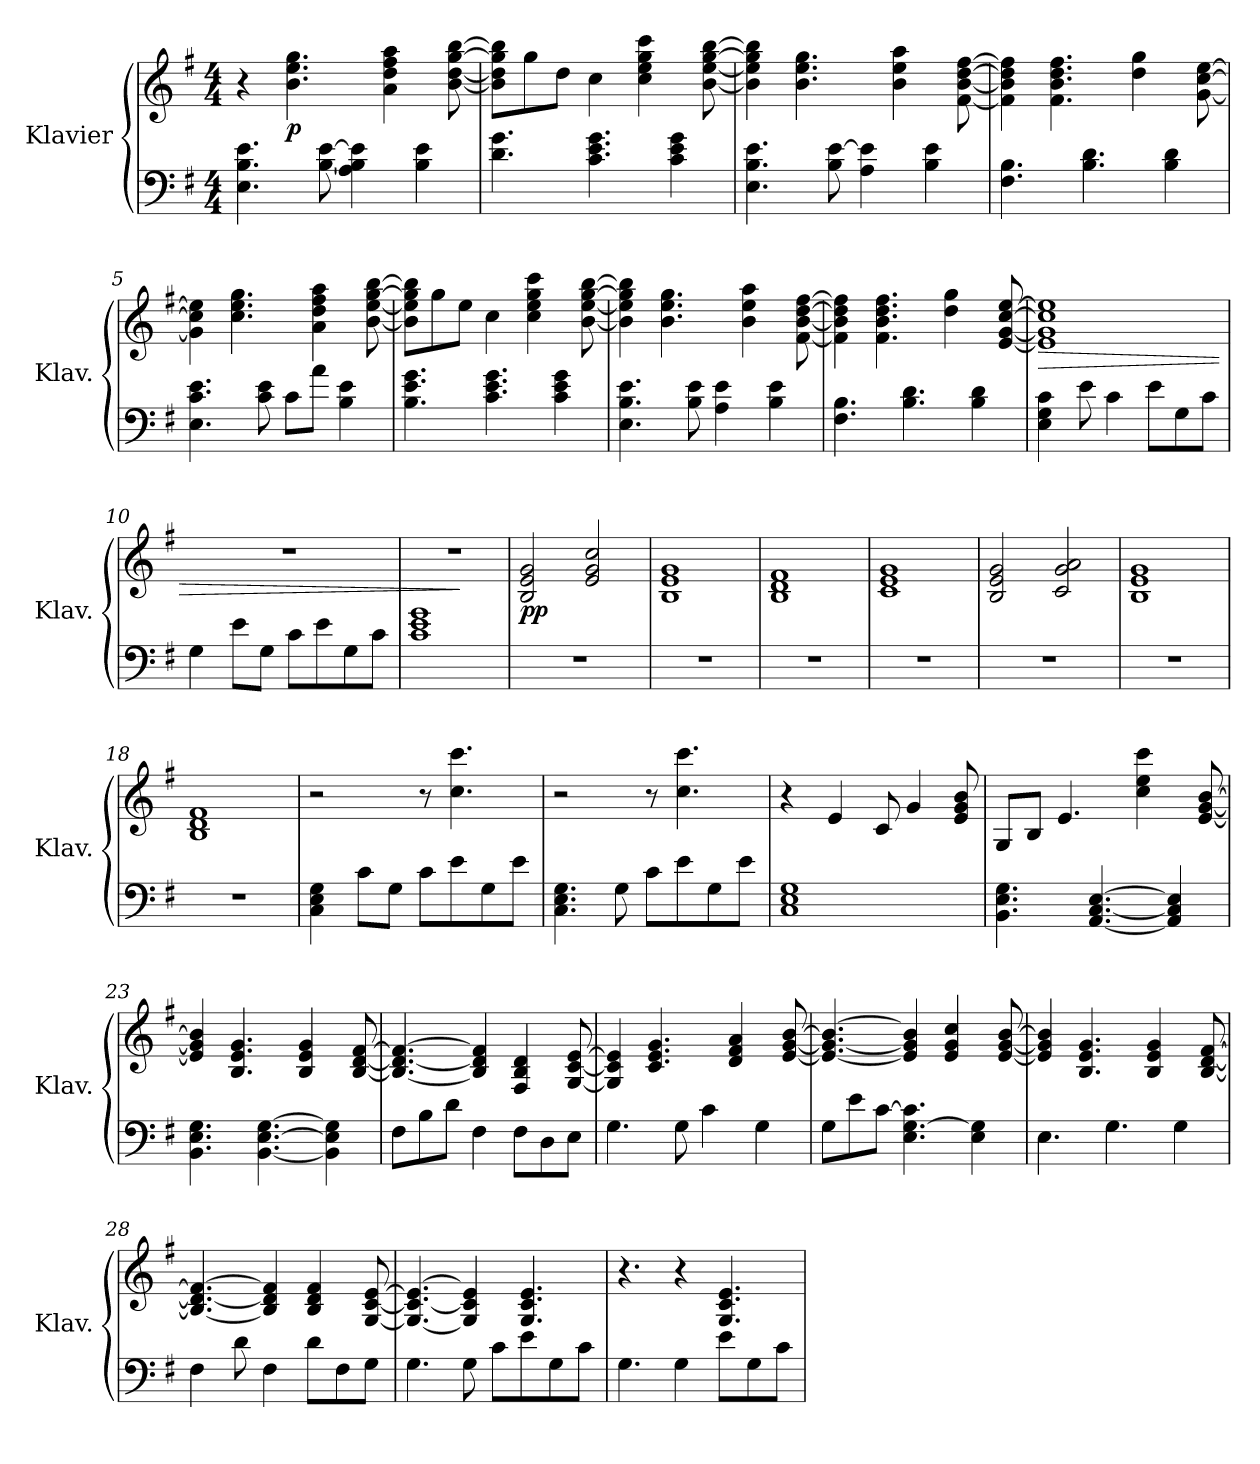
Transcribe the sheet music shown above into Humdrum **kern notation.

**kern	**kern	**dynam
*part1	*part1	*part1
*staff2	*staff1	*staff1/2
*I"Klavier	*	*
*I'Klav.	*	*
*clefF4	*clefG2	*
*k[f#]	*k[f#]	*
*M4/4	*M4/4	*
=1	=1	=1
4.E\ 4.B\ 4.e\	4r	.
!	!	!LO:DY:b
.	4.b\ 4.ee\ 4.gg\	p
[8B\ [8e\	.	.
4A\ 4B\] 4e\]	.	.
.	4a\ 4dd\ 4ff#\ 4aa\	.
4B\ 4e\	.	.
.	[8b\ [8dd\ [8gg\ [8bb\	.
=2	=2	=2
4.d\ 4.g\	8b\] 8dd\] 8gg\] 8bb\]L	.
.	8gg\	.
.	8dd\J	.
4.c\ 4.e\ 4.g\	4cc\	.
.	4cc\ 4ee\ 4gg\ 4ccc\	.
4c\ 4e\ 4g\	.	.
.	[8b\ [8ee\ [8gg\ [8bb\	.
=3	=3	=3
4.E\ 4.B\ 4.e\	4b\] 4ee\] 4gg\] 4bb\]	.
.	4.b\ 4.ee\ 4.gg\	.
8B\ [8e\	.	.
4A\ 4e\]	.	.
.	4b\ 4ee\ 4aa\	.
4B\ 4e\	.	.
.	[8f#\ [8b\ [8dd\ [8ff#\	.
=4	=4	=4
4.F#\ 4.B\	4f#\] 4b\] 4dd\] 4ff#\]	.
.	4.f#\ 4.b\ 4.dd\ 4.ff#\	.
4.B\ 4.d\	.	.
.	4dd\ 4gg\	.
4B\ 4d\	.	.
.	[8g\ [8cc\ [8ee\	.
=5	=5	=5
4.E\ 4.c\ 4.e\	4g\] 4cc\] 4ee\]	.
.	4.cc\ 4.ee\ 4.gg\	.
8c\ 8e\	.	.
8c\L	.	.
8a\J	4a\ 4dd\ 4ff#\ 4aa\	.
4B\ 4e\	.	.
.	[8b\ [8ee\ [8gg\ [8bb\	.
!!LO:LB:g=z
=6	=6	=6
4.B\ 4.e\ 4.g\	8b\] 8ee\] 8gg\] 8bb\]L	.
.	8gg\	.
.	8ee\J	.
4.c\ 4.e\ 4.g\	4cc\	.
.	4cc\ 4ee\ 4gg\ 4ccc\	.
4c\ 4e\ 4g\	.	.
.	[8b\ [8ee\ [8gg\ [8bb\	.
=7	=7	=7
4.E\ 4.B\ 4.e\	4b\] 4ee\] 4gg\] 4bb\]	.
.	4.b\ 4.ee\ 4.gg\	.
8B\ 8e\	.	.
4A\ 4e\	.	.
.	4b\ 4ee\ 4aa\	.
4B\ 4e\	.	.
.	[8f#\ [8b\ [8dd\ [8ff#\	.
=8	=8	=8
4.F#\ 4.B\	4f#\] 4b\] 4dd\] 4ff#\]	.
.	4.f#\ 4.b\ 4.dd\ 4.ff#\	.
4.B\ 4.d\	.	.
.	4dd\ 4gg\	.
4B\ 4d\	.	.
.	[8e/ [8g/ [8cc/ [8ee/	.
=9	=9	=9
!	!	!LO:HP:b
4E\ 4G\ 4c\	1e] 1g] 1cc] 1ee]	>
8e\	.	.
4c\	.	.
8e\L	.	.
8G\	.	.
8c\J	.	.
=10	=10	=10
4G\	1r	.
8e\L	.	.
8G\J	.	.
8c\L	.	.
8e\	.	.
8G\	.	.
8c\J	.	.
=11	=11	=11
1c 1e 1g	1r	.
.	.	]
!!LO:LB:g=z
=12	=12	=12
!	!	!LO:DY:b
1r	2B/ 2e/ 2g/	pp
.	2e/ 2g/ 2cc/	.
=13	=13	=13
1r	1B 1e 1g	.
=14	=14	=14
1r	1B 1d 1f#	.
=15	=15	=15
1r	1c 1e 1g	.
=16	=16	=16
1r	2B/ 2e/ 2g/	.
.	2c/ 2g/ 2a/	.
=17	=17	=17
1r	1B 1e 1g	.
=18	=18	=18
1r	1B 1d 1f#	.
=19	=19	=19
4C\ 4E\ 4G\	2r	.
8c\L	.	.
8G\J	.	.
8c\L	8r	.
8e\	4.cc\ 4.ccc\	.
8G\	.	.
8e\J	.	.
=20	=20	=20
4.C\ 4.E\ 4.G\	2r	.
8G\	.	.
8c\L	8r	.
8e\	4.cc\ 4.ccc\	.
8G\	.	.
8e\J	.	.
=21	=21	=21
1C 1E 1G	4r	.
.	4e/	.
.	8c/	.
.	4g/	.
.	8e/ 8g/ 8b/	.
!!LO:LB:g=z
=22	=22	=22
4.BB\ 4.E\ 4.G\	8G/L	.
.	8B/J	.
.	4.e/	.
[4.AA/ [4.C/ [4.E/	.	.
.	4cc\ 4ee\ 4ccc\	.
4AA/] 4C/] 4E/]	.	.
.	[8e/ [8g/ [8b/	.
=23	=23	=23
4.BB\ 4.E\ 4.G\	4e/] 4g/] 4b/]	.
.	4.B/ 4.e/ 4.g/	.
[4.BB\ [4.E\ [4.G\	.	.
.	4B/ 4e/ 4g/	.
4BB\] 4E\] 4G\]	.	.
.	[8B/ [8d/ [8f#/	.
=24	=24	=24
8F#\L	4.B/_ 4.d/_ 4.f#/_	.
8B\	.	.
8d\J	.	.
4F#\	4B/] 4d/] 4f#/]	.
8F#\L	4F#/ 4B/ 4d/	.
8D\	.	.
8E\J	[8G/ [8c/ [8e/	.
=25	=25	=25
4.G\	4G/] 4c/] 4e/]	.
.	4.c/ 4.e/ 4.g/	.
8G\	.	.
4c\	.	.
.	4d/ 4f#/ 4a/	.
4G\	.	.
.	[8e/ [8g/ [8b/	.
=26	=26	=26
8G\L	4.e/_ 4.g/_ 4.b/_	.
8e\	.	.
[8c\J	.	.
4.E\ [4.G\ 4.c\]	4e/] 4g/] 4b/]	.
.	4e/ 4g/ 4cc/	.
4E\ 4G\]	.	.
.	[8e/ [8g/ [8b/	.
=27	=27	=27
4.E\	4e/] 4g/] 4b/]	.
.	4.B/ 4.e/ 4.g/	.
4.G\	.	.
.	4B/ 4e/ 4g/	.
4G\	.	.
.	[8B/ [8d/ [8f#/	.
!!LO:LB:g=z
=28	=28	=28
4F#\	4.B/_ 4.d/_ 4.f#/_	.
8d\	.	.
4F#\	4B/] 4d/] 4f#/]	.
8d\L	4B/ 4d/ 4f#/	.
8F#\	.	.
8G\J	[8G/ [8c/ [8e/	.
=29	=29	=29
4.G\	4.G/_ 4.c/_ 4.e/_	.
8G\	4G/] 4c/] 4e/]	.
8c\L	.	.
8e\	4.G/ 4.c/ 4.e/	.
8G\	.	.
8c\J	.	.
=30	=30	=30
4.G\	4.r	.
4G\	4r	.
8e\L	4.G/ 4.c/ 4.e/	.
8G\	.	.
8c\J	.	.
=	=	=
*-	*-	*-
